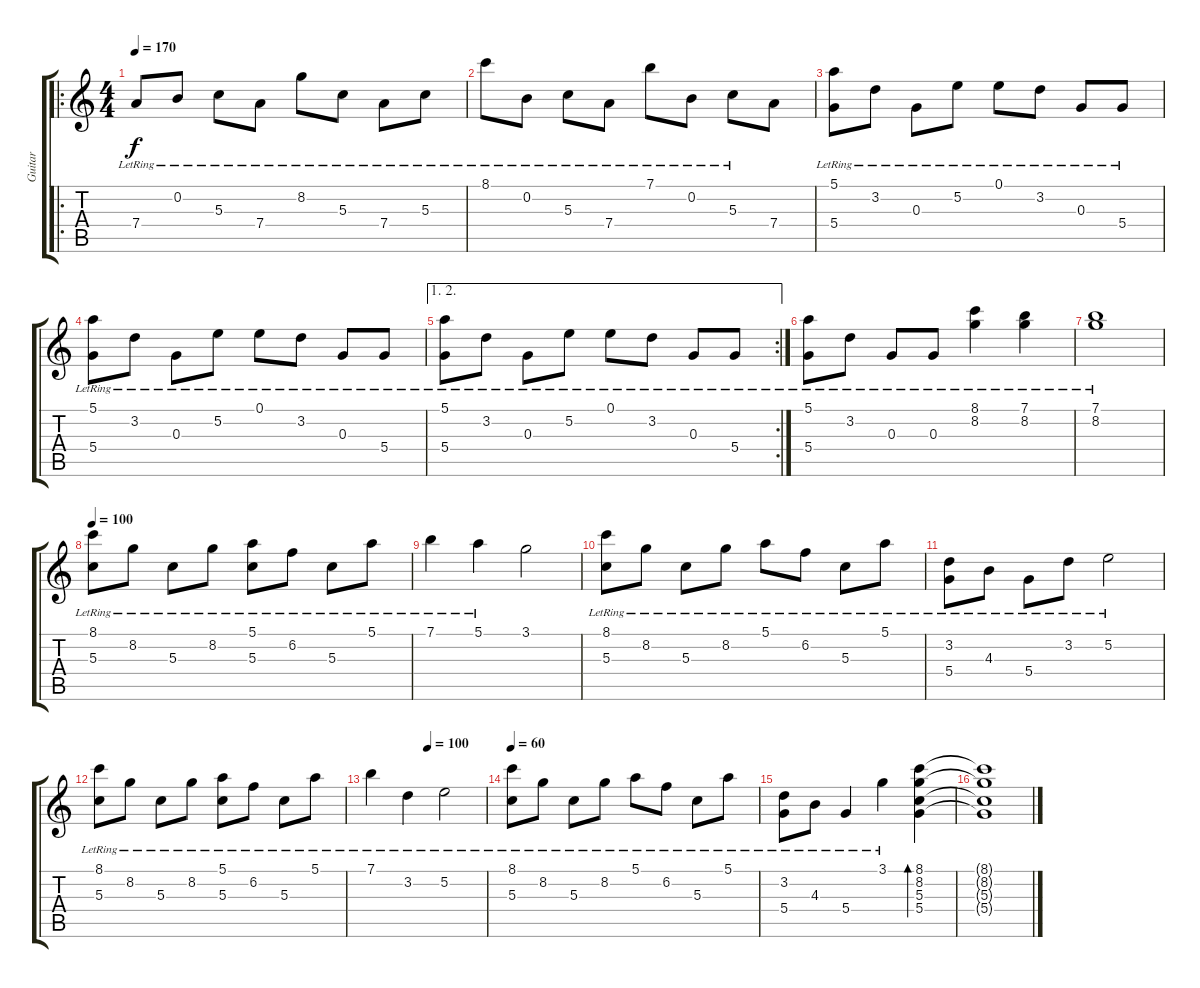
\track ("Guitar" "Guitar") {instrument acousticguitarsteel}
\staff {score tabs}
\tuning (E4 B3 G3 D3 A2 E2) {hide}
\ro
\ts (4 4)
\tempo 170
\clef g2
\ks c
7.4{lr}.8{dy f} 0.2{lr}.8 5.3{lr}.8 7.4{lr}.8 8.2{lr}.8 5.3{lr}.8 7.4{lr}.8 5.3{lr}.8 |
8.1{lr}.8 0.2{lr}.8 5.3{lr}.8 7.4{lr}.8 7.1{lr}.8 0.2{lr}.8 5.3{lr}.8 7.4.8 |
(5.1{lr} 5.4{lr}).8 3.2{lr}.8 0.3{lr}.8 5.2{lr}.8 0.1{lr}.8 3.2{lr}.8 0.3{lr}.8 5.4{lr}.8 |
(5.1{lr} 5.4{lr}).8 3.2{lr}.8 0.3{lr}.8 5.2{lr}.8 0.1{lr}.8 3.2{lr}.8 0.3{lr}.8 5.4{lr}.8 |
\ae (1 2)
\rc 2
(5.1{lr} 5.4{lr}).8 3.2{lr}.8 0.3{lr}.8 5.2{lr}.8 0.1{lr}.8 3.2{lr}.8 0.3{lr}.8 5.4{lr}.8 |
(5.1{lr} 5.4{lr}).8 3.2{lr}.8 0.3{lr}.8 0.3{lr}.8 (8.1{lr} 8.2{lr}).4 (7.1{lr} 8.2{lr}).4 |
(7.1{lr} 8.2{lr}).1 |
\tempo 100
(8.1{lr} 5.3{lr}).8 8.2{lr}.8 5.3{lr}.8 8.2{lr}.8 (5.1{lr} 5.3{lr}).8 6.2{lr}.8 5.3{lr}.8 5.1{lr}.8 |
7.1{lr}.4 5.1{lr}.4 3.1.2 |
(8.1{lr} 5.3{lr}).8 8.2{lr}.8 5.3{lr}.8 8.2{lr}.8 5.1{lr}.8 6.2{lr}.8 5.3{lr}.8 5.1{lr}.8 |
(3.2{lr} 5.4{lr}).8 4.3{lr}.8 5.4{lr}.8 3.2{lr}.8 5.2{lr}.2 |
(8.1{lr} 5.3{lr}).8 8.2{lr}.8 5.3{lr}.8 8.2{lr}.8 (5.1{lr} 5.3{lr}).8 6.2{lr}.8 5.3{lr}.8 5.1{lr}.8 |
\tempo (100 0.5)
7.1{lr}.4 3.2{lr}.4 5.2{lr}.2 |
\tempo 60
(8.1{lr} 5.3{lr}).8 8.2{lr}.8 5.3{lr}.8 8.2{lr}.8 5.1{lr}.8 6.2{lr}.8 5.3{lr}.8 5.1{lr}.8 |
(3.2{lr} 5.4{lr}).8 4.3{lr}.8 5.4{lr}.4 3.1{lr}.4 (8.1 8.2 5.3 5.4).4{bd 480} |
(8.1{t} 8.2{t} 5.3{t} 5.4{t}).1
